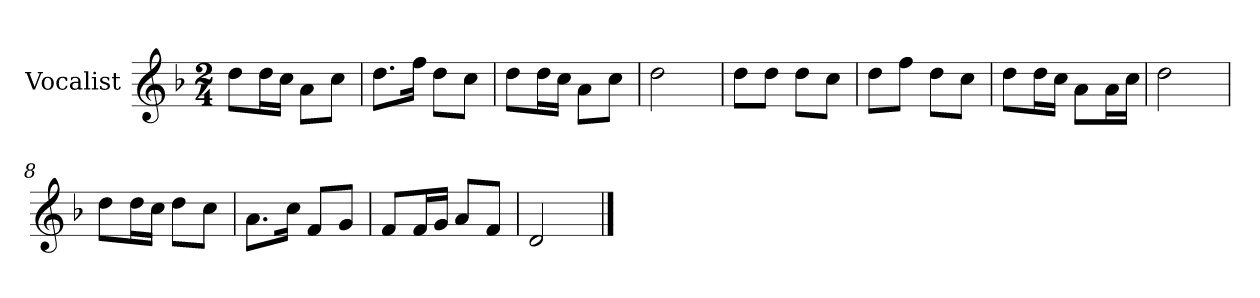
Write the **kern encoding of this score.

**kern
*part1
*staff1
*I"Vocalist
*k[b-]
*F:
*M2/4
=
8ddL
16ddL
16ccJJ
8aL
8ccJ
=1
8.ddL
16ffJk
8ddL
8ccJ
=2
8ddL
16ddL
16ccJJ
8aL
8ccJ
=3
2dd
=4
8ddL
8ddJ
8ddL
8ccJ
=5
8ddL
8ffJ
8ddL
8ccJ
=6
8ddL
16ddL
16ccJJ
8aL
16aL
16ccJJ
=7
2dd
=8
8ddL
16ddL
16ccJJ
8ddL
8ccJ
=9
8.aL
16ccJk
8fL
8gJ
=10
8fL
16fL
16gJJ
8aL
8fJ
=11
2d
==
*-
